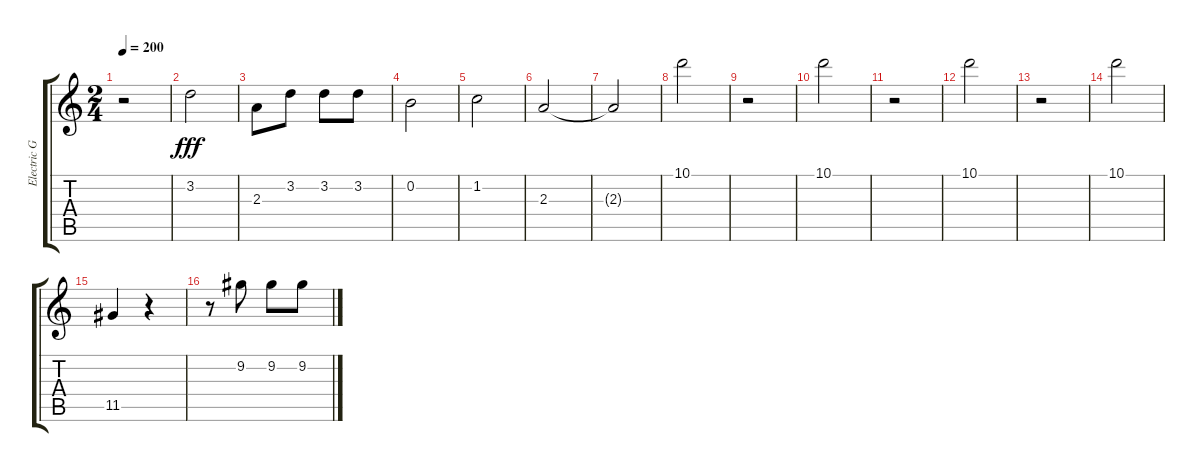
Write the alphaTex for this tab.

\track ("Electric Guitar 2" "Electric G") {instrument overdrivenguitar}
\staff {score tabs}
\tuning (E4 B3 G3 D3 A2 E2) {hide}
\ts (2 4)
\tempo 200
\clef g2
\ks c
r.2{dy fff} |
3.2.2 |
2.3.8 3.2.8{volume 8} 3.2.8 3.2.8 |
0.2.2 |
1.2.2 |
2.3.2 |
2.3{t}.2 |
10.1.2{volume 1} |
r.2 |
10.1.2 |
r.2 |
10.1.2 |
r.2 |
10.1.2 |
11.5.4 r.4 |
r.8 9.2.8{volume 8} 9.2.8 9.2.8
